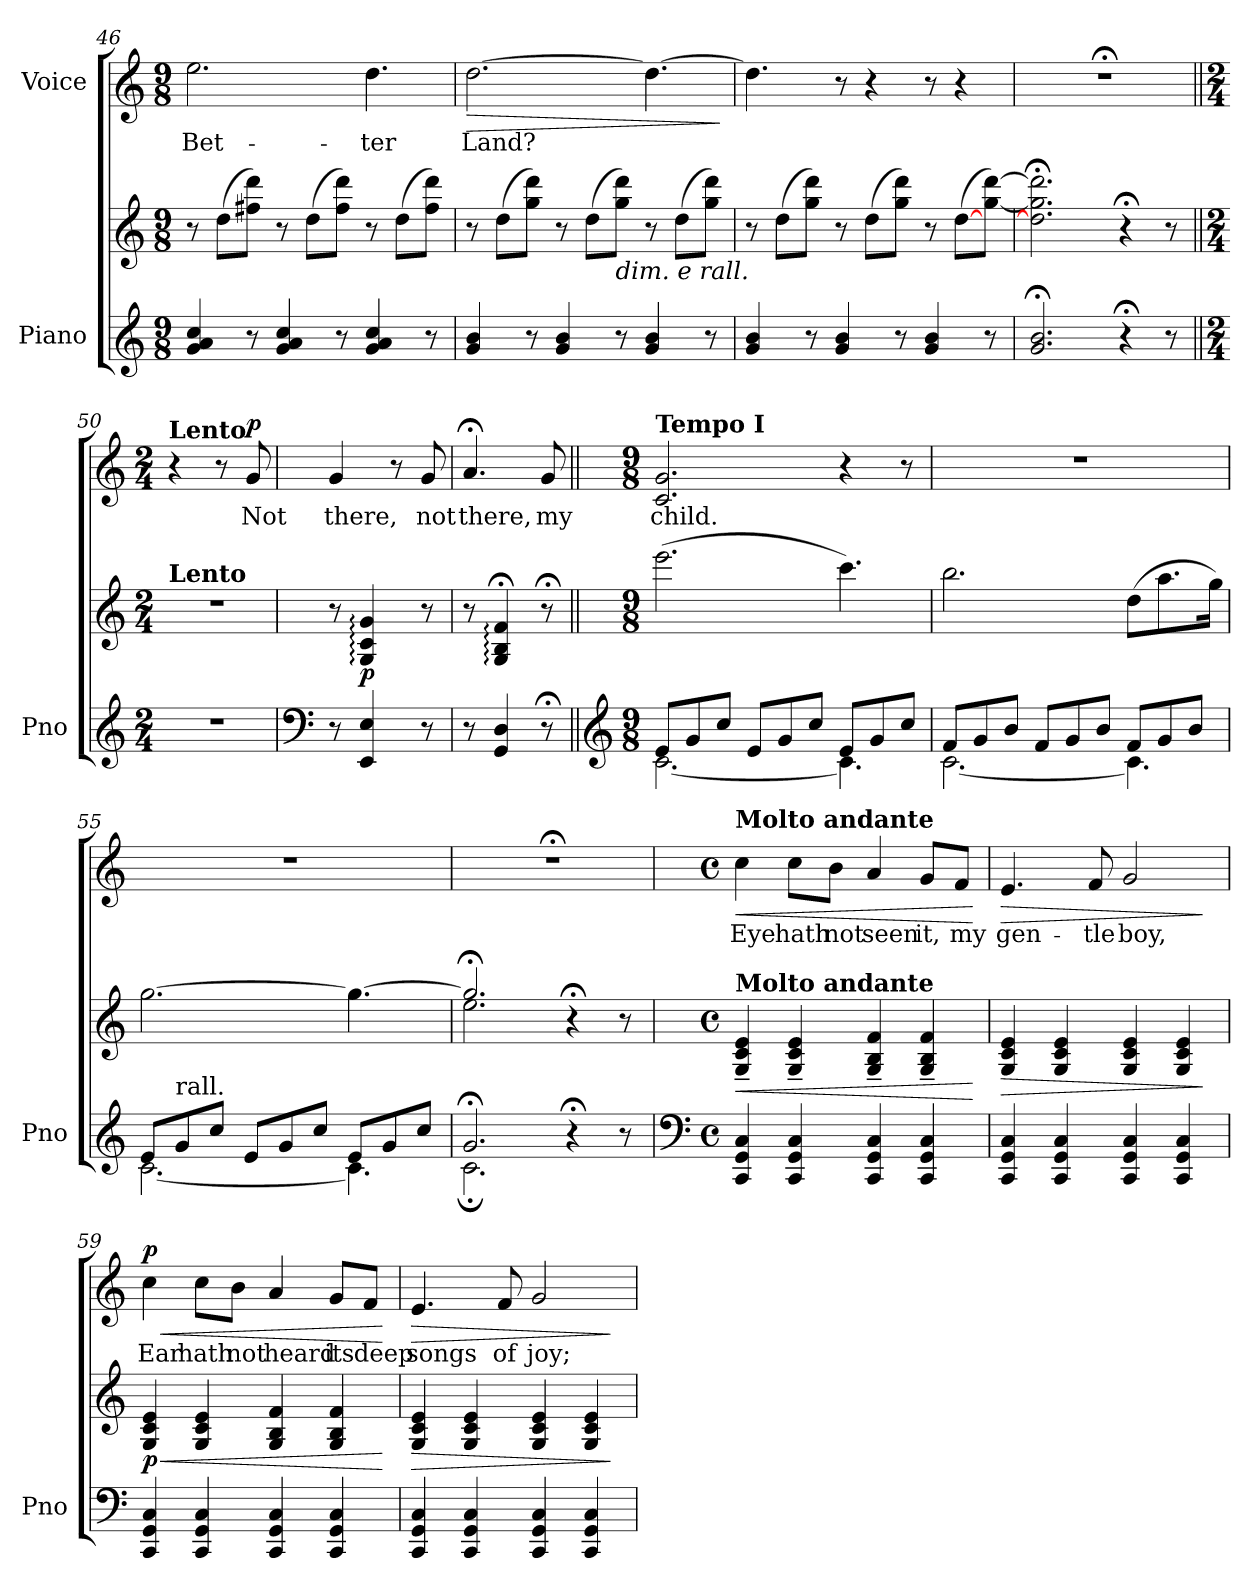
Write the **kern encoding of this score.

**kern	**kern	**dynam	**kern	**text	**dynam
*part2	*part2	*part2	*part1	*part1	*part1
*staff3	*staff2	*staff2/3	*staff1	*staff1	*staff1
*I"Piano	*	*	*I"Voice	*	*
*I'Pno	*	*	*	*	*
*clefG2	*clefG2	*	*clefG2	*	*
*k[]	*k[]	*	*k[]	*	*
*M9/8	*M9/8	*	*M9/8	*	*
=46	=46	=46	=46	=46	=46
!	!	!	!	!LO:LY:b	!
4g/ 4a/ 4cc/	8r	.	2.ee\	Bet-	.
.	(>8dd\L	.	.	.	.
8r	8ff#X\ 8ddd\J)	.	.	.	.
4g/ 4a/ 4cc/	8r	.	.	.	.
.	(>8dd\L	.	.	.	.
8r	8ff#\ 8ddd\J)	.	.	.	.
!	!	!	!	!LO:LY:b	!
4g/ 4a/ 4cc/	8r	.	4.dd\	-ter	.
.	(>8dd\L	.	.	.	.
8r	8ff#\ 8ddd\J)	.	.	.	.
=47	=47	=47	=47	=47	=47
*	*	*	*MM124	*	*
!	!	!	!	!LO:LY:b	!LO:HP:b
4g/ 4b/	8r	.	[2.dd\	Land?	>
.	(>8dd\L	.	.	.	.
8r	8gg\ 8ddd\J)	.	.	.	.
4g/ 4b/	8r	.	.	.	.
.	(>8dd\L	.	.	.	.
!	!LO:TX:b:i:t=dim.  e  rall.	!	!	!	!
8r	8gg\ 8ddd\J)	.	.	.	.
4g/ 4b/	8r	.	4.dd\_	.	.
.	(>8dd\L	.	.	.	.
8r	8gg\ 8ddd\J)	.	.	.	.
.	.	.	.	.	]
!!LO:LB:g=z
=48	=48	=48	=48	=48	=48
*	*	*	*MM120	*	*
4g/ 4b/	8r	.	4.dd\]	.	.
.	(>8dd\L	.	.	.	.
8r	8gg\ 8ddd\J)	.	.	.	.
*	*	*	*MM116	*	*
4g/ 4b/	8r	.	8r	.	.
.	(>8dd\L	.	4r	.	.
8r	8gg\ 8ddd\J)	.	.	.	.
*	*	*	*MM110	*	*
4g/ 4b/	8r	.	8r	.	.
.	(>[8dd\L	.	4r	.	.
8r	[8gg\ [8ddd\J)	.	.	.	.
=49	=49	=49	=49	=49	=49
2.g/;< 2.b/;<	2.dd\];< 2.gg\];< 2.ddd\];<	.	8%9r;<	.	.
4r;<	4r;<	.	.	.	.
8r	8r	.	.	.	.
=50||	=50||	=50||	=50||	=50||	=50||
*M2/4	*M2/4	*	*M2/4	*	*
!	!	!	!LO:TX:a:B:t=Lento	!	!
!	!LO:TX:a:B:t=Lento	!	!	!	!
2r	2r	.	4r	.	.
.	.	.	8r	.	.
!	!	!	!	!LO:LY:b	!LO:DY:a
.	.	.	8g/	Not	p
=51	=51	=51	=51	=51	=51
*clefF4	*	*	*	*	*
!	!	!	!	!LO:LY:b	!
8r	8r	.	4g/	there,	.
!	!	!LO:DY:b	!	!	!
4EE/ 4E/	4G/: 4c/: 4g/:	p	.	.	.
.	.	.	8r	.	.
!	!	!	!	!LO:LY:b	!
8r	8r	.	8g/	not	.
=52	=52	=52	=52	=52	=52
!	!	!	!	!LO:LY:b	!
8r	8r	.	4.a;</	there,	.
4GG/ 4D/	4G/;<: 4B/;<: 4f/;<:	.	.	.	.
!	!	!	!	!LO:LY:b	!
8r;<	8r;<	.	8g/	my	.
!!LO:LB:g=z
=53||	=53||	=53||	=53||	=53||	=53||
*clefG2	*	*	*	*	*
*M9/8	*M9/8	*	*M9/8	*	*
*^	*	*	*	*	*
!	!	!	!	!LO:TX:a:B:t=Tempo I	!	!
!	!	!	!LO:DY:b	!	!LO:LY:b	!
!	!	!	!LO:DY:n=1:b	!	!	!
8e/L	[2.c\	(>2.eee\	pp other-dynamics	2.c/ 2.g/	child.	.
8g/	.	.	.	.	.	.
8cc/J	.	.	.	.	.	.
8e/L	.	.	.	.	.	.
8g/	.	.	.	.	.	.
8cc/J	.	.	.	.	.	.
8e/L	4.c\]	4.ccc\)	.	4r	.	.
8g/	.	.	.	.	.	.
8cc/J	.	.	.	8r	.	.
=54	=54	=54	=54	=54	=54	=54
*	*	*	*	*MM116	*	*
8f/L	[2.c\	2.bb\	.	8%9r	.	.
8g/	.	.	.	.	.	.
8b/J	.	.	.	.	.	.
8f/L	.	.	.	.	.	.
8g/	.	.	.	.	.	.
8b/J	.	.	.	.	.	.
8f/L	4.c\]	(>8dd\L	.	.	.	.
8g/	.	8.aa\	.	.	.	.
8b/J	.	.	.	.	.	.
.	.	16gg\Jk)	.	.	.	.
=55	=55	=55	=55	=55	=55	=55
*	*	*	*	*MM102	*	*
8e/L	[2.c\	[2.gg\	.	8%9r	.	.
!LO:TX:a:t=rall.	!	!	!	!	!	!
8g/	.	.	.	.	.	.
8cc/J	.	.	.	.	.	.
8e/L	.	.	.	.	.	.
8g/	.	.	.	.	.	.
8cc/J	.	.	.	.	.	.
8e/L	4.c\]	4.gg\_	.	.	.	.
8g/	.	.	.	.	.	.
8cc/J	.	.	.	.	.	.
=56	=56	=56	=56	=56	=56	=56
*	*	*^	*	*	*	*
2.g;</	2.c;\	2.gg;</]	2.ee\	.	8%9r;<	.	.
4r;<	4.ryy	4r;<	4.ryy	.	.	.	.
8r	.	8r	.	.	.	.	.
*v	*v	*	*	*	*	*	*
*	*v	*v	*	*	*	*
!!LO:PB:g=z
=57	=57	=57	=57	=57	=57
*clefF4	*	*	*	*	*
*M4/4	*M4/4	*	*M4/4	*	*
*met(c)	*met(c)	*	*met(c)	*	*
!	!	!	!LO:TX:a:B:t=Molto andante	!	!
!	!LO:TX:a:B:t=Molto andante	!	!	!	!
!	!	!LO:HP:b	!	!LO:LY:b	!LO:HP:b
!	!	!LO:DY:n=1:b	!	!	!
!	!	!LO:DY:n=2:b	!	!	!LO:DY:n=1:a
!	!	!	!	!	!LO:DY:n=2:a
4CC/ 4GG/ 4C/	4G/~ 4c/~ 4e/~	< p other-dynamics	4cc\	Eye	< p other-dynamics
!	!	!	!	!LO:LY:b	!
4CC/ 4GG/ 4C/	4G/~ 4c/~ 4e/~	.	8cc\L	hath	.
!	!	!	!	!LO:LY:b	!
.	.	.	8b\J	not	.
!	!	!	!	!LO:LY:b	!
4CC/ 4GG/ 4C/	4G/~ 4B/~ 4f/~	.	4a/	seen	.
!	!	!	!	!LO:LY:b	!
4CC/ 4GG/ 4C/	4G/~ 4B/~ 4f/~	.	8g/L	it,	.
!	!	!	!	!LO:LY:b	!
.	.	.	8f/J	my	.
.	.	[	.	.	[
=58	=58	=58	=58	=58	=58
!	!	!LO:HP:b	!	!LO:LY:b	!LO:HP:b
4CC/ 4GG/ 4C/	4G/ 4c/ 4e/	>	4.e/	gen-	>
4CC/ 4GG/ 4C/	4G/ 4c/ 4e/	.	.	.	.
!	!	!	!	!LO:LY:b	!
.	.	.	8f/	-tle	.
!	!	!	!	!LO:LY:b	!
4CC/ 4GG/ 4C/	4G/ 4c/ 4e/	.	2g/	boy,	.
4CC/ 4GG/ 4C/	4G/ 4c/ 4e/	.	.	.	.
.	.	]	.	.	]
=59	=59	=59	=59	=59	=59
!	!	!LO:HP:b	!	!LO:LY:b	!LO:HP:b
!	!	!LO:DY:n=1:b	!	!	!LO:DY:n=1:a
4CC/ 4GG/ 4C/	4G/ 4c/ 4e/	< p	4cc\	Ear	< p
!	!	!	!	!LO:LY:b	!
4CC/ 4GG/ 4C/	4G/ 4c/ 4e/	.	8cc\L	hath	.
!	!	!	!	!LO:LY:b	!
.	.	.	8b\J	not	.
!	!	!	!	!LO:LY:b	!
4CC/ 4GG/ 4C/	4G/ 4B/ 4f/	.	4a/	heard	.
!	!	!	!	!LO:LY:b	!
4CC/ 4GG/ 4C/	4G/ 4B/ 4f/	.	8g/L	its	.
!	!	!	!	!LO:LY:b	!
.	.	.	8f/J	deep	.
.	.	[	.	.	[
!!LO:LB:g=z
=60	=60	=60	=60	=60	=60
!	!	!LO:HP:b	!	!LO:LY:b	!LO:HP:b
4CC/ 4GG/ 4C/	4G/ 4c/ 4e/	>	4.e/	songs	>
4CC/ 4GG/ 4C/	4G/ 4c/ 4e/	.	.	.	.
!	!	!	!	!LO:LY:b	!
.	.	.	8f/	of	.
!	!	!	!	!LO:LY:b	!
4CC/ 4GG/ 4C/	4G/ 4c/ 4e/	.	2g/	joy;	.
4CC/ 4GG/ 4C/	4G/ 4c/ 4e/	.	.	.	.
.	.	]	.	.	]
=	=	=	=	=	=
*-	*-	*-	*-	*-	*-
